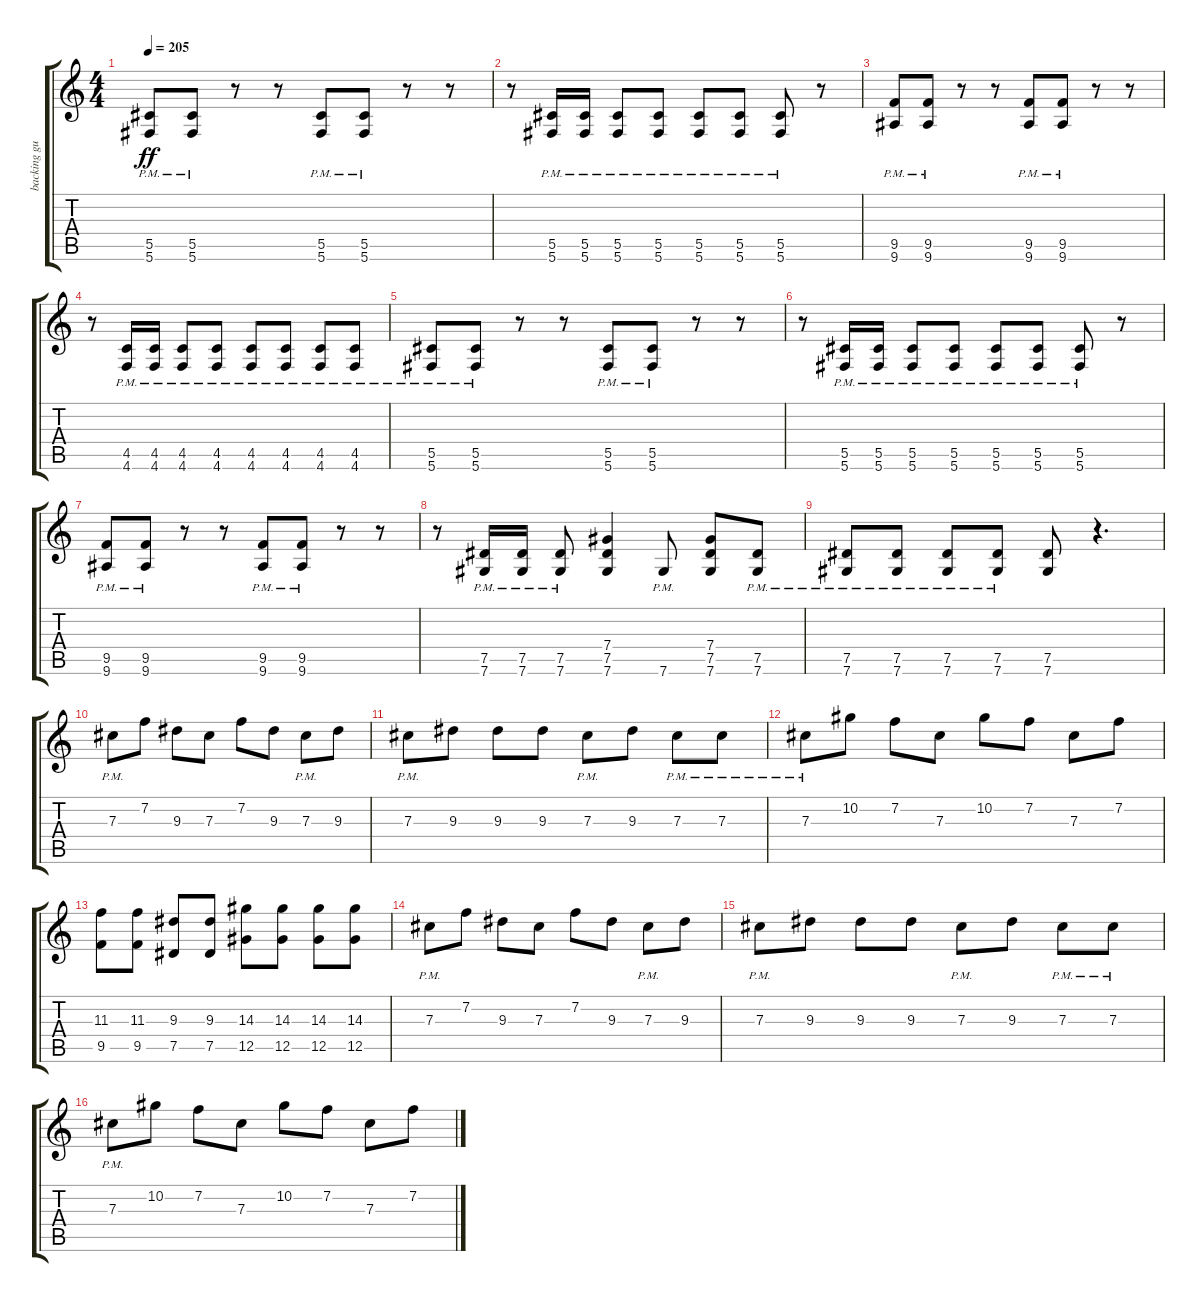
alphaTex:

\track ("backing guitar L " "backing gu") {instrument overdrivenguitar}
\staff {score tabs}
\tuning (Eb4 Bb3 Gb3 Db3 Ab2 Db2) {hide}
\ts (4 4)
\tempo 205
\clef g2
\ks c
(5.5{pm} 5.6{pm}).8{dy ff} (5.5{pm} 5.6{pm}).8 r.8 r.8 (5.5{pm} 5.6{pm}).8 (5.5{pm} 5.6{pm}).8 r.8 r.8 |
r.8 (5.5{pm} 5.6{pm}).16 (5.5{pm} 5.6{pm}).16 (5.5{pm} 5.6{pm}).8 (5.5{pm} 5.6{pm}).8 (5.5{pm} 5.6{pm}).8 (5.5{pm} 5.6{pm}).8 (5.5{pm} 5.6{pm}).8 r.8 |
(9.5{pm} 9.6{pm}).8 (9.5{pm} 9.6{pm}).8 r.8 r.8 (9.5{pm} 9.6{pm}).8 (9.5{pm} 9.6{pm}).8 r.8 r.8 |
r.8 (4.5{pm} 4.6{pm}).16 (4.5{pm} 4.6{pm}).16 (4.5{pm} 4.6{pm}).8 (4.5{pm} 4.6{pm}).8 (4.5{pm} 4.6{pm}).8 (4.5{pm} 4.6{pm}).8 (4.5{pm} 4.6{pm}).8 (4.5{pm} 4.6{pm}).8 |
(5.5{pm} 5.6{pm}).8 (5.5{pm} 5.6{pm}).8 r.8 r.8 (5.5{pm} 5.6{pm}).8 (5.5{pm} 5.6{pm}).8 r.8 r.8 |
r.8 (5.5{pm} 5.6{pm}).16 (5.5{pm} 5.6{pm}).16 (5.5{pm} 5.6{pm}).8 (5.5{pm} 5.6{pm}).8 (5.5{pm} 5.6{pm}).8 (5.5{pm} 5.6{pm}).8 (5.5{pm} 5.6{pm}).8 r.8 |
(9.5{pm} 9.6{pm}).8 (9.5{pm} 9.6{pm}).8 r.8 r.8 (9.5{pm} 9.6{pm}).8 (9.5{pm} 9.6{pm}).8 r.8 r.8 |
r.8 (7.5{pm} 7.6{pm}).16 (7.5{pm} 7.6{pm}).16 (7.5{pm} 7.6{pm}).8 (7.4 7.5 7.6).4 7.6{pm}.8 (7.4 7.5 7.6).8 (7.5{pm} 7.6{pm}).8 |
(7.5{pm} 7.6{pm}).8 (7.5{pm} 7.6{pm}).8 (7.5{pm} 7.6{pm}).8 (7.5{pm} 7.6{pm}).8 (7.5 7.6).8 r.4{d} |
7.3{pm}.8 7.2.8 9.3.8 7.3.8 7.2.8 9.3.8 7.3{pm}.8 9.3.8 |
7.3{pm}.8 9.3.8 9.3.8 9.3.8 7.3{pm}.8 9.3.8 7.3{pm}.8 7.3{pm}.8 |
7.3{pm}.8 10.2.8 7.2.8 7.3.8 10.2.8 7.2.8 7.3.8 7.2.8 |
(11.3 9.5).8 (11.3 9.5).8 (9.3 7.5).8 (9.3 7.5).8 (14.3 12.5).8 (14.3 12.5).8 (14.3 12.5).8 (14.3 12.5).8 |
7.3{pm}.8 7.2.8 9.3.8 7.3.8 7.2.8 9.3.8 7.3{pm}.8 9.3.8 |
7.3{pm}.8 9.3.8 9.3.8 9.3.8 7.3{pm}.8 9.3.8 7.3{pm}.8 7.3{pm}.8 |
7.3{pm}.8 10.2.8 7.2.8 7.3.8 10.2.8 7.2.8 7.3.8 7.2.8
